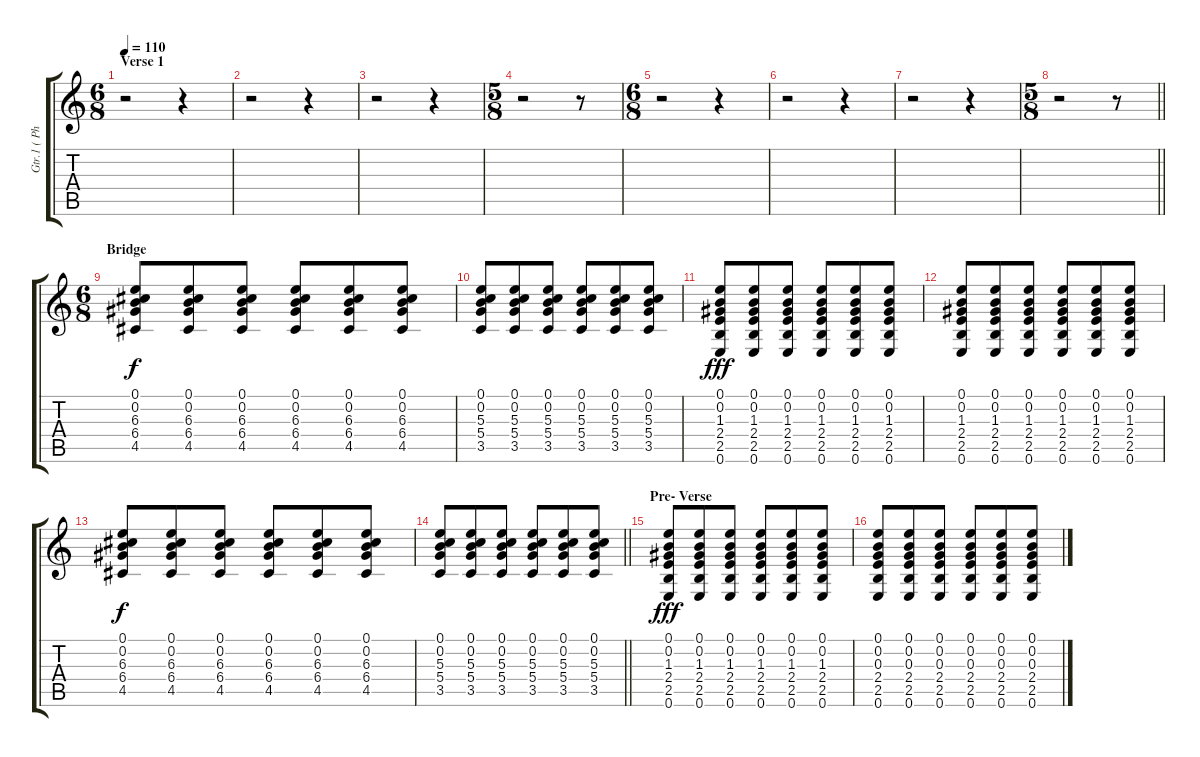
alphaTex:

\track ("Gtr.1 ( Phillip Selway )" "Gtr.1 ( Ph") {instrument electricguitarclean}
\staff {score tabs}
\tuning (E4 B3 G3 D3 A2 E2) {hide}
\ts (6 8)
\section ("" "Verse 1")
\tempo 110
\clef g2
\ks c
r.2{dy f instrument electricguitarclean} r.4 |
r.2 r.4 |
r.2 r.4 |
\ts (5 8)
r.2 r.8 |
\ts (6 8)
r.2 r.4 |
r.2 r.4 |
r.2 r.4 |
\ts (5 8)
\barLineRight lightlight
r.2 r.8 |
\ts (6 8)
\section ("" "Bridge")
(0.1 0.2 6.3 6.4 4.5).8 (0.1 0.2 6.3 6.4 4.5).8 (0.1 0.2 6.3 6.4 4.5).8 (0.1 0.2 6.3 6.4 4.5).8 (0.1 0.2 6.3 6.4 4.5).8 (0.1 0.2 6.3 6.4 4.5).8 |
(0.1 0.2 5.3 5.4 3.5).8 (0.1 0.2 5.3 5.4 3.5).8 (0.1 0.2 5.3 5.4 3.5).8 (0.1 0.2 5.3 5.4 3.5).8 (0.1 0.2 5.3 5.4 3.5).8 (0.1 0.2 5.3 5.4 3.5).8 |
(0.1 0.2 1.3 2.4 2.5 0.6).8{dy fff} (0.1 0.2 1.3 2.4 2.5 0.6).8 (0.1 0.2 1.3 2.4 2.5 0.6).8 (0.1 0.2 1.3 2.4 2.5 0.6).8 (0.1 0.2 1.3 2.4 2.5 0.6).8 (0.1 0.2 1.3 2.4 2.5 0.6).8 |
(0.1 0.2 1.3 2.4 2.5 0.6).8 (0.1 0.2 1.3 2.4 2.5 0.6).8 (0.1 0.2 1.3 2.4 2.5 0.6).8 (0.1 0.2 1.3 2.4 2.5 0.6).8 (0.1 0.2 1.3 2.4 2.5 0.6).8 (0.1 0.2 1.3 2.4 2.5 0.6).8 |
(0.1 0.2 6.3 6.4 4.5).8{dy f} (0.1 0.2 6.3 6.4 4.5).8 (0.1 0.2 6.3 6.4 4.5).8 (0.1 0.2 6.3 6.4 4.5).8 (0.1 0.2 6.3 6.4 4.5).8 (0.1 0.2 6.3 6.4 4.5).8 |
\barLineRight lightlight
(0.1 0.2 5.3 5.4 3.5).8 (0.1 0.2 5.3 5.4 3.5).8 (0.1 0.2 5.3 5.4 3.5).8 (0.1 0.2 5.3 5.4 3.5).8 (0.1 0.2 5.3 5.4 3.5).8 (0.1 0.2 5.3 5.4 3.5).8 |
\section ("" "Pre- Verse")
(0.1 0.2 1.3 2.4 2.5 0.6).8{dy fff} (0.1 0.2 1.3 2.4 2.5 0.6).8 (0.1 0.2 1.3 2.4 2.5 0.6).8 (0.1 0.2 1.3 2.4 2.5 0.6).8 (0.1 0.2 1.3 2.4 2.5 0.6).8 (0.1 0.2 1.3 2.4 2.5 0.6).8 |
(0.1 0.2 0.3 2.4 2.5 0.6).8 (0.1 0.2 0.3 2.4 2.5 0.6).8 (0.1 0.2 0.3 2.4 2.5 0.6).8 (0.1 0.2 0.3 2.4 2.5 0.6).8 (0.1 0.2 0.3 2.4 2.5 0.6).8 (0.1 0.2 0.3 2.4 2.5 0.6).8
